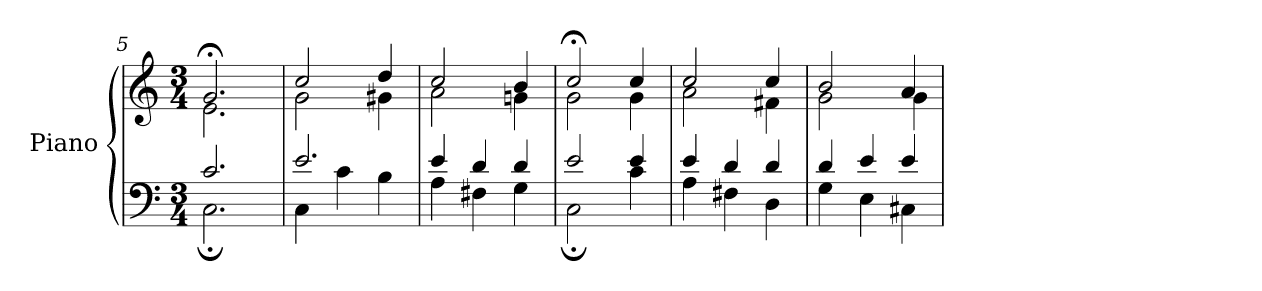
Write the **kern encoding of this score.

**kern	**kern
*part1	*part1
*staff2	*staff1
*I"Piano	*
*I'Pno	*
*clefF4	*clefG2
*k[]	*k[]
*M3/4	*M3/4
=5	=5
*^	*^
2.c/	2.C;\	2.g;</	2.e\
=6	=6	=6	=6
2.e/	4C\	2cc/	2g\
.	4c\	.	.
.	4B\	4dd/	4g#X\
=7	=7	=7	=7
4e/	4A\	2cc/	2a\
4d/	4F#X\	.	.
4d/	4G\	4b/	4gn\
=8	=8	=8	=8
2e/	2C;\	2cc;</	2g\
4e/	4c\	4cc/	4g\
=9	=9	=9	=9
4e/	4A\	2cc/	2a\
4d/	4F#X\	.	.
4d/	4D\	4cc/	4f#X\
=10	=10	=10	=10
4d/	4G\	2b/	2g\
4e/	4E\	.	.
4e/	4C#X\	4a/	4g\
*v	*v	*	*
*	*v	*v
=	=
*-	*-
